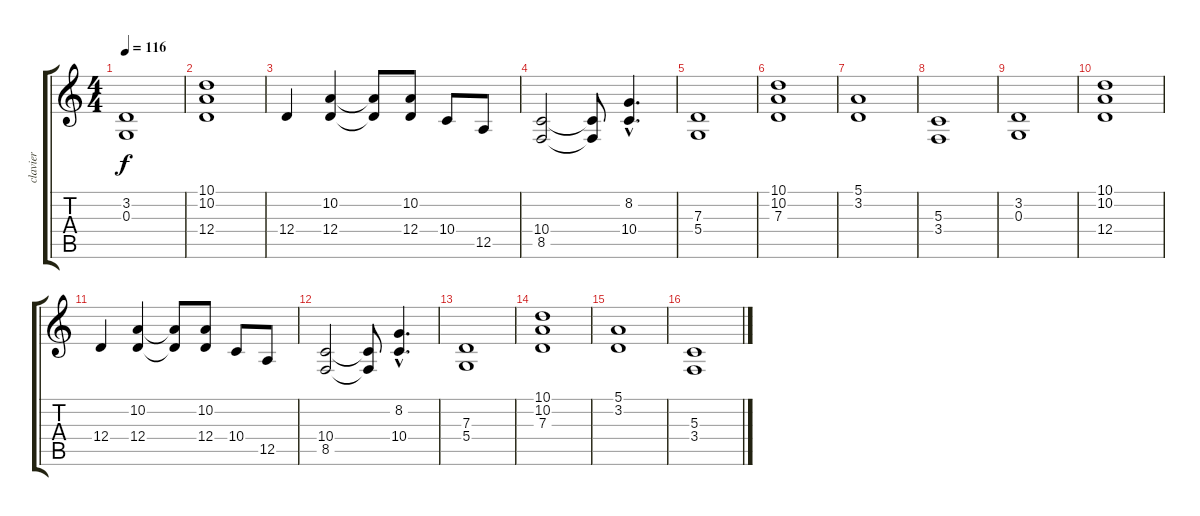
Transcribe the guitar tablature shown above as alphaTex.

\track ("clavier" "clavier") {instrument synthstrings1}
\staff {score tabs}
\tuning (E4 B3 G3 D3 A2 E2) {hide}
\ts (4 4)
\tempo 116
\clef g2
\ks c
(3.2 0.3).1{dy f} |
(10.1 10.2 12.4).1 |
12.4.4 (10.2 12.4).4 (10.2{t} 12.4{t}).8 (10.2 12.4).8 10.4.8 12.5.8 |
(10.4 8.5).2 (10.4{t} 8.5{t}).8 (8.2{hac} 10.4{hac}).4{d} |
(7.3 5.4).1 |
(10.1 10.2 7.3).1 |
(5.1 3.2).1 |
(5.3 3.4).1 |
(3.2 0.3).1 |
(10.1 10.2 12.4).1 |
12.4.4 (10.2 12.4).4 (10.2{t} 12.4{t}).8 (10.2 12.4).8 10.4.8 12.5.8 |
(10.4 8.5).2 (10.4{t} 8.5{t}).8 (8.2{hac} 10.4{hac}).4{d} |
(7.3 5.4).1 |
(10.1 10.2 7.3).1 |
(5.1 3.2).1 |
(5.3 3.4).1
